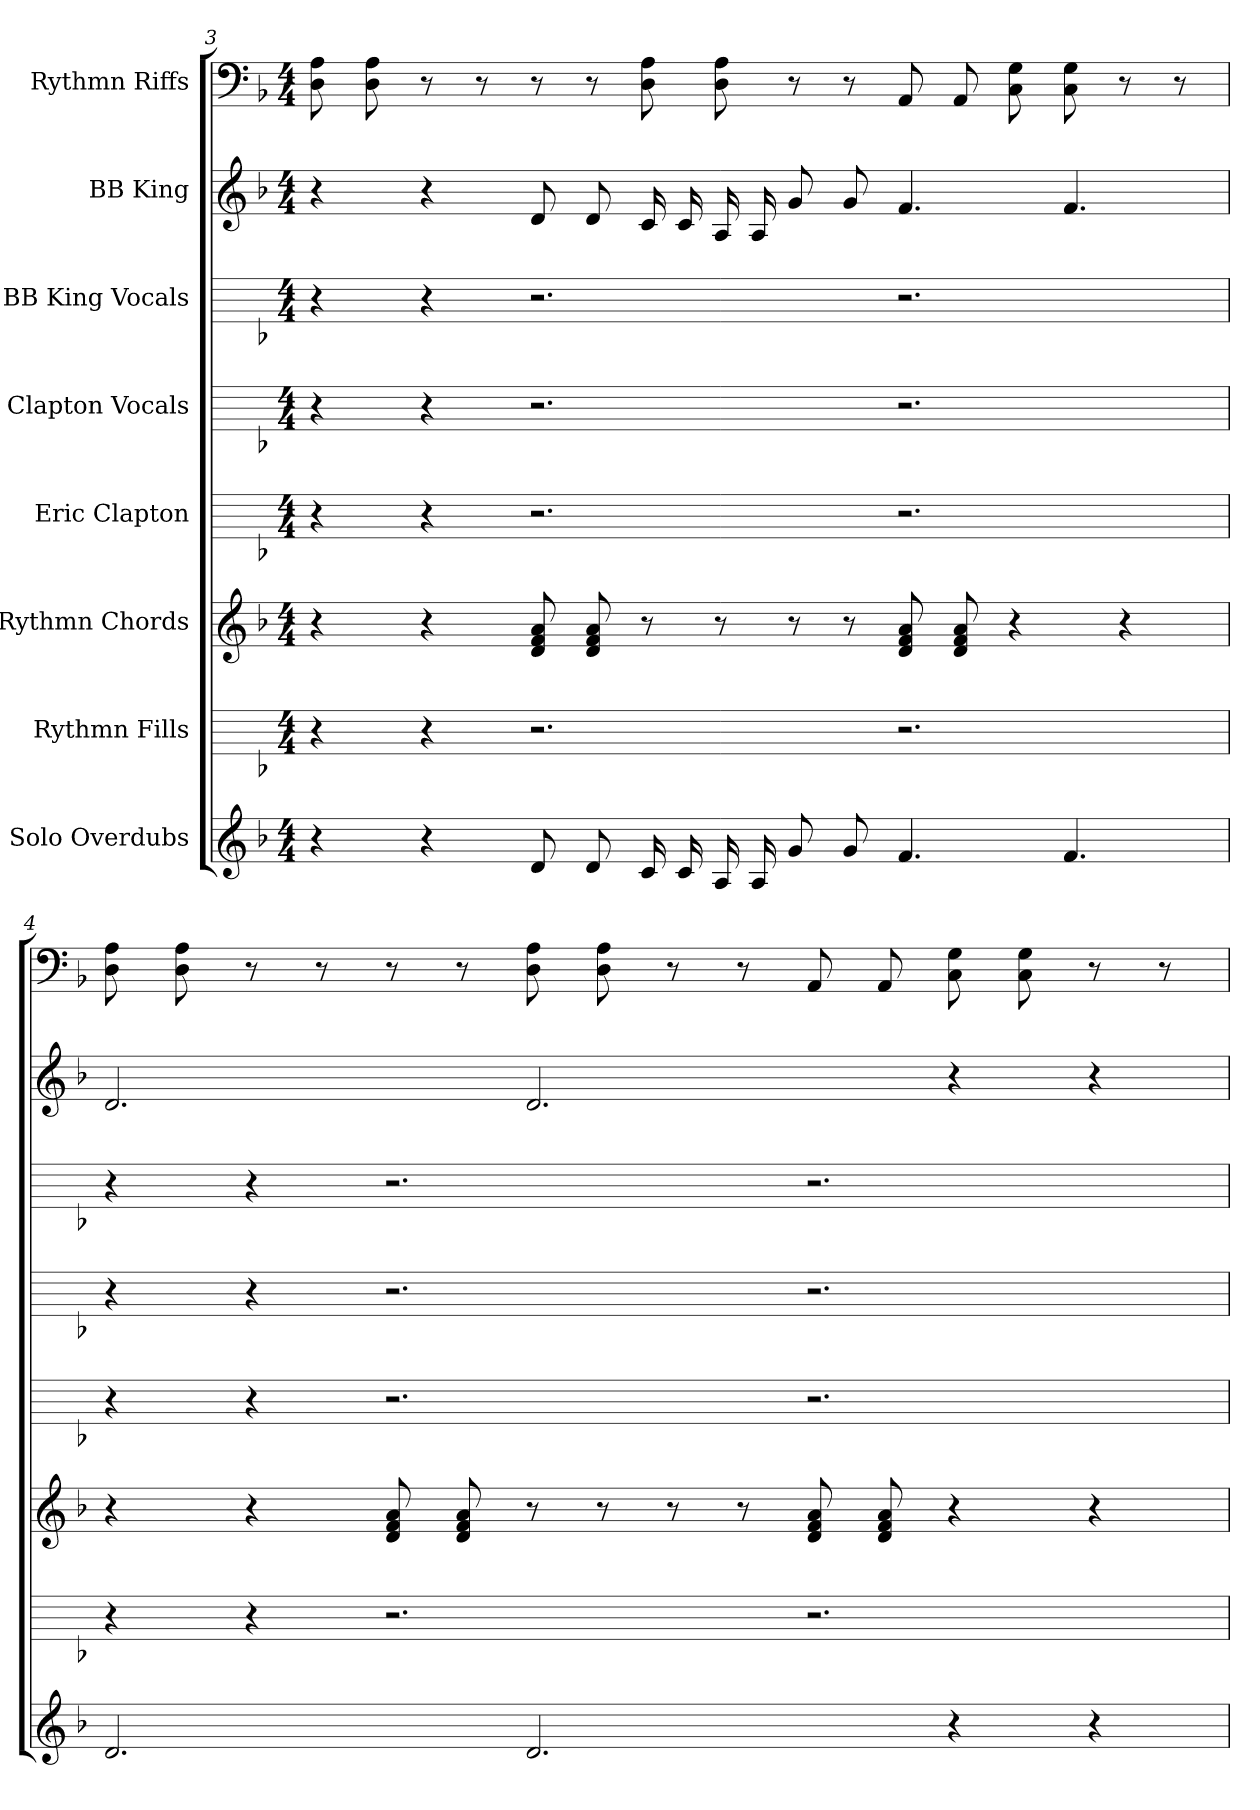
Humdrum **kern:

**kern	**kern	**kern	**kern	**kern	**kern	**kern	**kern
*part8	*part7	*part6	*part5	*part4	*part3	*part2	*part1
*staff8	*staff7	*staff6	*staff5	*staff4	*staff3	*staff2	*staff1
*I"Solo Overdubs	*I"Rythmn Fills	*I"Rythmn Chords	*I"Eric Clapton	*I"Clapton Vocals	*I"BB King Vocals	*I"BB King	*I"Rythmn Riffs
*	*	*	*	*	*	*	*
*k[b-]	*k[b-]	*k[b-]	*k[b-]	*k[b-]	*k[b-]	*k[b-]	*k[b-]
*M4/4	*M4/4	*M4/4	*M4/4	*M4/4	*M4/4	*M4/4	*M4/4
=3	=3	=3	=3	=3	=3	=3	=3
4r	4r	4r	4r	4r	4r	4r	8A 8D
.	.	.	.	.	.	.	8A 8D
4r	4r	4r	4r	4r	4r	4r	8r
.	.	.	.	.	.	.	8r
8d	2.r	8a 8f 8d	2.r	2.r	2.r	8d	8r
8d	.	8a 8f 8d	.	.	.	8d	8r
16c	.	8r	.	.	.	16c	8A 8D
16c	.	.	.	.	.	16c	.
16A	.	8r	.	.	.	16A	8A 8D
16A	.	.	.	.	.	16A	.
8g	.	8r	.	.	.	8g	8r
8g	.	8r	.	.	.	8g	8r
4.f	2.r	8a 8f 8d	2.r	2.r	2.r	4.f	8AA
.	.	8a 8f 8d	.	.	.	.	8AA
.	.	4r	.	.	.	.	8G 8C
4.f	.	.	.	.	.	4.f	8G 8C
.	.	4r	.	.	.	.	8r
.	.	.	.	.	.	.	8r
=4	=4	=4	=4	=4	=4	=4	=4
2.d	4r	4r	4r	4r	4r	2.d	8A 8D
.	.	.	.	.	.	.	8A 8D
.	4r	4r	4r	4r	4r	.	8r
.	.	.	.	.	.	.	8r
.	2.r	8a 8f 8d	2.r	2.r	2.r	.	8r
.	.	8a 8f 8d	.	.	.	.	8r
2.d	.	8r	.	.	.	2.d	8A 8D
.	.	8r	.	.	.	.	8A 8D
.	.	8r	.	.	.	.	8r
.	.	8r	.	.	.	.	8r
.	2.r	8a 8f 8d	2.r	2.r	2.r	.	8AA
.	.	8a 8f 8d	.	.	.	.	8AA
4r	.	4r	.	.	.	4r	8G 8C
.	.	.	.	.	.	.	8G 8C
4r	.	4r	.	.	.	4r	8r
.	.	.	.	.	.	.	8r
=	=	=	=	=	=	=	=
*-	*-	*-	*-	*-	*-	*-	*-
